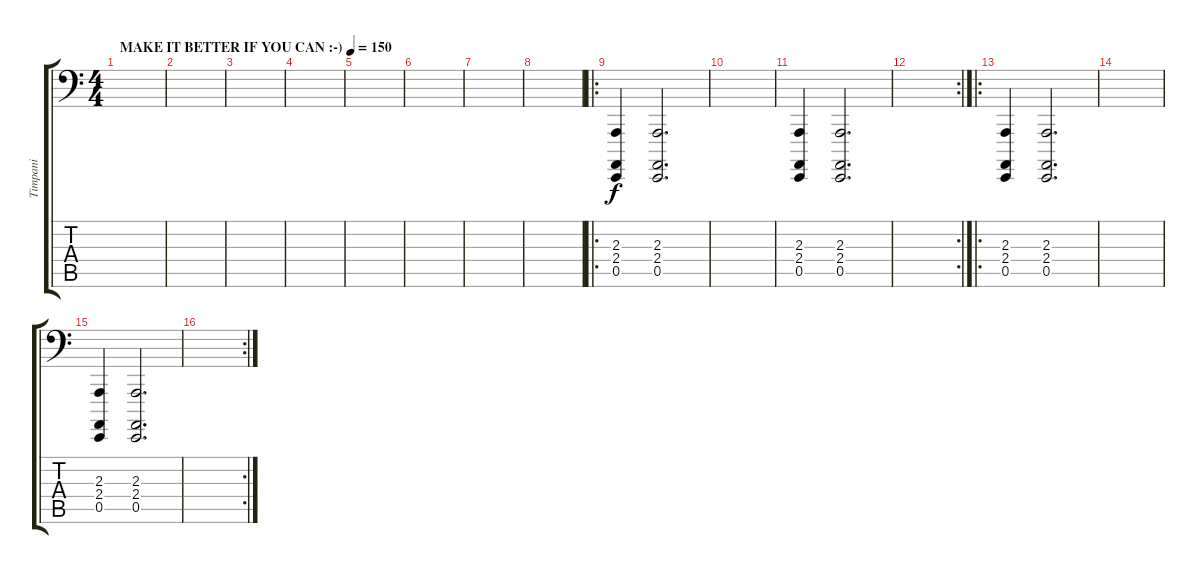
\track ("Timpani" "Timpani") {instrument timpani}
\staff {score tabs}
\tuning (E1 B0 G0 D0 A-1 E-1) {hide}
\ts (4 4)
\tempo (150 "MAKE IT BETTER IF YOU CAN :-)")
\clef f4
\ks c
|
|
|
|
|
|
|
|
\ro
(2.3 2.4 0.5).4 (2.3 2.4 0.5).2{d} |
|
(2.3 2.4 0.5).4 (2.3 2.4 0.5).2{d} |
\rc 2
|
\ro
(2.3 2.4 0.5).4 (2.3 2.4 0.5).2{d} |
|
(2.3 2.4 0.5).4 (2.3 2.4 0.5).2{d} |
\rc 2
